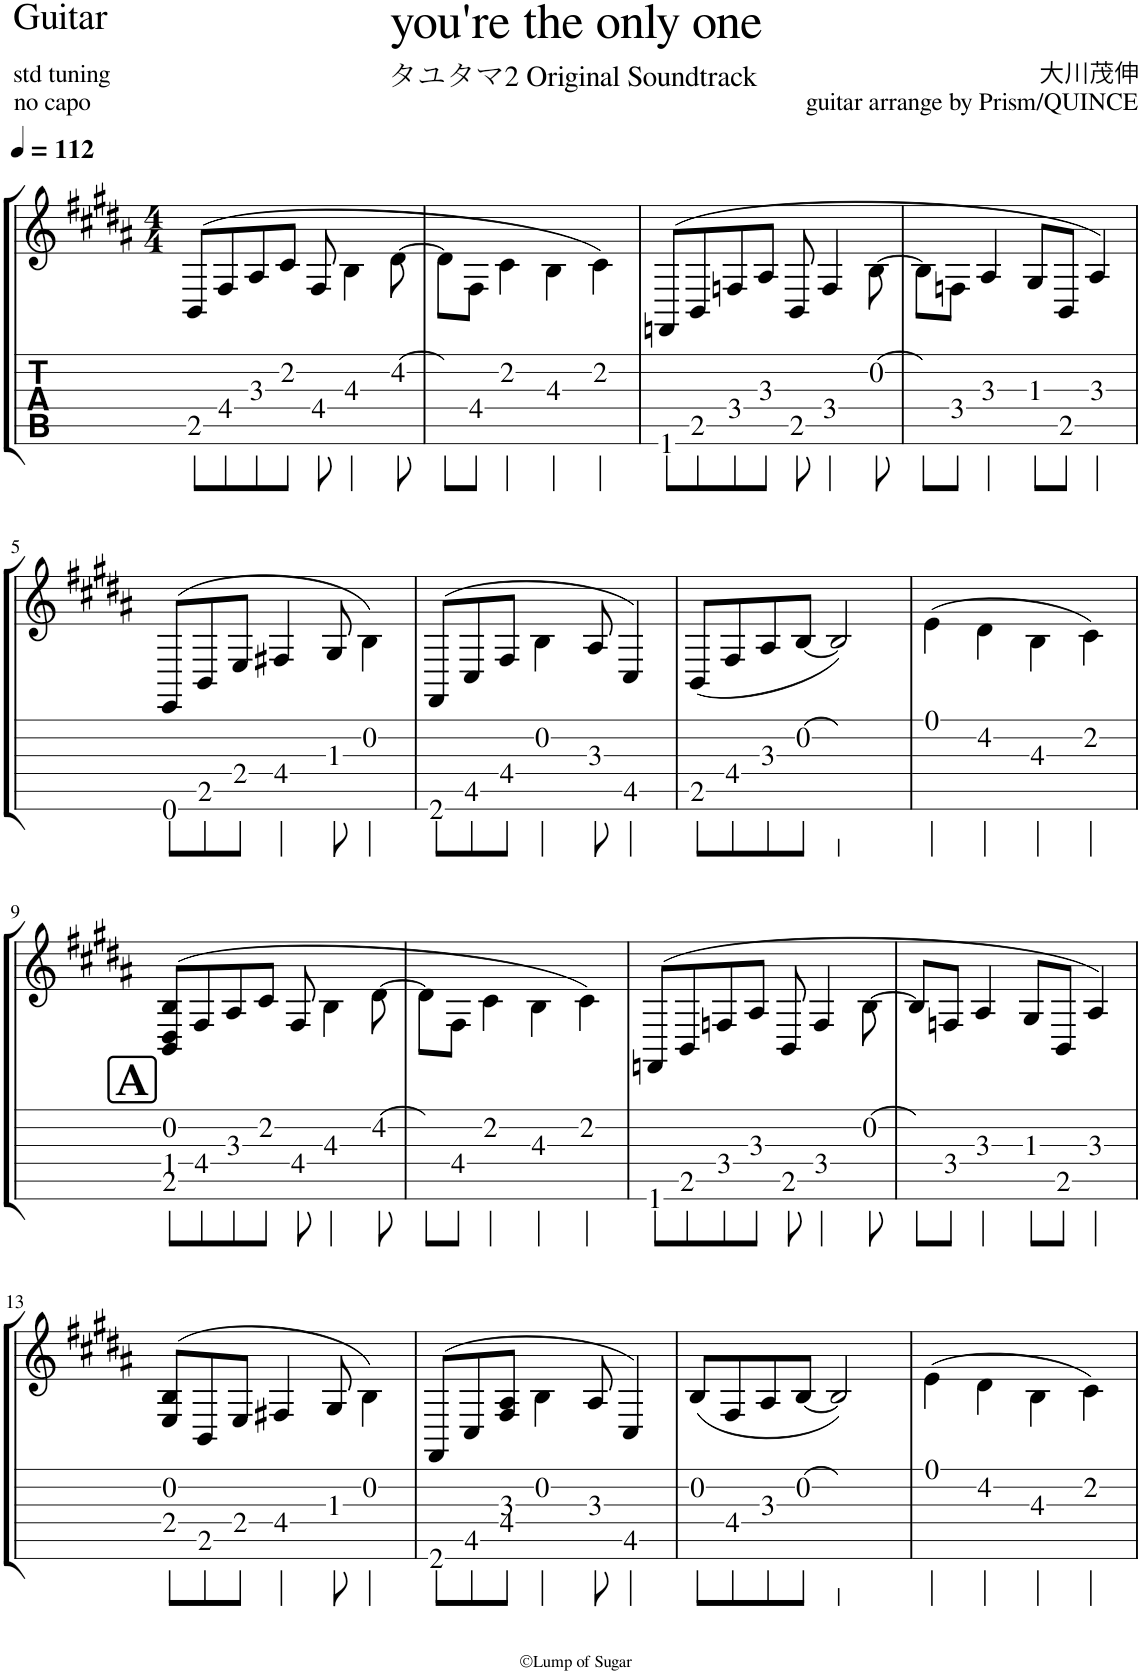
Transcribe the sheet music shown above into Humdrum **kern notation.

**kern	**kern
*part2	*part1
*staff2	*staff1
*I"TAB	*I"Acoustic Guitar
*	*I'Ac Gtr
*stria6	*
*	*clefG2
*k[f#c#g#d#a#]	*k[f#c#g#d#a#]
*B:	*B:
*M4/4	*M4/4
*MM112	*MM112
=1	=1
8BB\L	(8BB/L
8F#\	8F#/
8A#\	8A#/
8c#\J	8c#/J
8F#\	8F#/
4B\	4B\
[>8d#\	[>8d#\
=2	=2
8d#\L]	8d#\L]
8F#\J	8F#\J
4c#\	4c#\
4B\	4B\
4c#\	4c#\)
=3	=3
8FF\L	(8FFn/L
8BB\	8BB/
8F\	8Fn/
8A#\J	8A#/J
8BB\	8BB/
4F\	4F/
[>8B\	[>8B\
=4	=4
8B\L]	8B\L]
8F\J	8Fn\J
4A#\	4A#/
8G#\L	8G#/L
8BB\J	8BB/J
4A#\	4A#/)
!!LO:LB:g=z
=5	=5
8EE\L	(8EE/L
8BB\	8BB/
8E\J	8E/J
4F#\	4F#X/
8G#\	8G#/
4B\	4B\)
=6	=6
8FF#\L	(8FF#/L
8C#\	8C#/
8F#\J	8F#/J
4B\	4B\
8A#\	8A#/
4C#\	4C#/)
=7	=7
8BB\L	(8BB/L
8F#\	8F#/
8A#\	8A#/
[>8B\J	[<8B/J
2B\]	2B/])
=8	=8
4e\	(4e\
4d#\	4d#\
4B\	4B\
4c#\	4c#\)
!!LO:LB:g=z
!!LO:REH:place=s1:b:B:cj:fs=18.7406:t=A
=9	=9
8BB\ 8D#\ 8B\L	(8BB/ 8D#/ 8B/L
8F#\	8F#/
8A#\	8A#/
8c#\J	8c#/J
8F#\	8F#/
4B\	4B\
[>8d#\	[>8d#\
=10	=10
8d#\L]	8d#\L]
8F#\J	8F#\J
4c#\	4c#\
4B\	4B\
4c#\	4c#\)
=11	=11
8FF\L	(8FFn/L
8BB\	8BB/
8F\	8Fn/
8A#\J	8A#/J
8BB\	8BB/
4F\	4F/
[>8B\	[>8B\
=12	=12
8B\L]	8B/L]
8F\J	8Fn/J
4A#\	4A#/
8G#\L	8G#/L
8BB\J	8BB/J
4A#\	4A#/)
!!LO:LB:g=z
=13	=13
8E\ 8B\L	(8E/ 8B/L
8BB\	8BB/
8E\J	8E/J
4F#\	4F#X/
8G#\	8G#/
4B\	4B\)
=14	=14
8FF#\L	(8FF#/L
8C#\	8C#/
8F#\ 8A#\J	8F#/ 8A#/J
4B\	4B\
8A#\	8A#/
4C#\	4C#/)
=15	=15
8B\L	(8B/L
8F#\	8F#/
8A#\	8A#/
[>8B\J	[<8B/J
2B\]	2B/])
=16	=16
4e\	(4e\
4d#\	4d#\
4B\	4B\
4c#\	4c#\)
=	=
*-	*-
